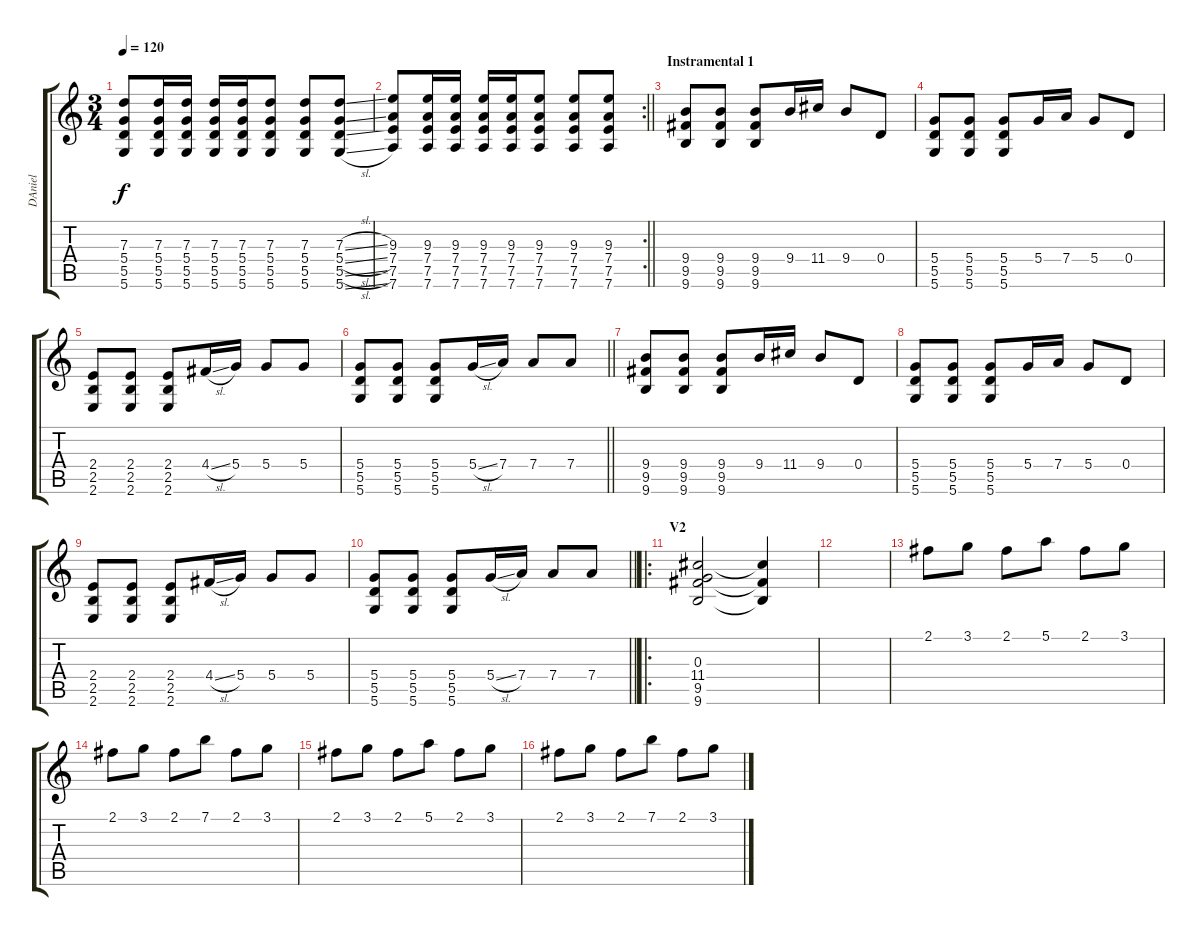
\track ("DAniel" "DAniel") {instrument distortionguitar}
\staff {score tabs}
\tuning (E4 B3 G3 D3 A2 D2) {hide}
\ts (3 4)
\tempo 120
\clef g2
\ks c
(7.3 5.4 5.5 5.6).8{dy f} (7.3 5.4 5.5 5.6).16 (7.3 5.4 5.5 5.6).16 (7.3 5.4 5.5 5.6).16 (7.3 5.4 5.5 5.6).16 (7.3 5.4 5.5 5.6).8 (7.3 5.4 5.5 5.6).8 (7.3{sl} 5.4{sl} 5.5{sl} 5.6{sl}).8 |
\rc 2
\barLineRight lightlight
(9.3 7.4 7.5 7.6).8 (9.3 7.4 7.5 7.6).16 (9.3 7.4 7.5 7.6).16 (9.3 7.4 7.5 7.6).16 (9.3 7.4 7.5 7.6).16 (9.3 7.4 7.5 7.6).8 (9.3 7.4 7.5 7.6).8 (9.3 7.4 7.5 7.6).8 |
\section ("" "Instramental 1")
(9.4 9.5 9.6).8 (9.4 9.5 9.6).8 (9.4 9.5 9.6).8 9.4.16 11.4.16 9.4.8 0.4.8 |
(5.4 5.5 5.6).8 (5.4 5.5 5.6).8 (5.4 5.5 5.6).8 5.4.16 7.4.16 5.4.8 0.4.8 |
(2.4 2.5 2.6).8 (2.4 2.5 2.6).8 (2.4 2.5 2.6).8 4.4{sl}.16 5.4.16 5.4.8 5.4.8 |
\barLineRight lightlight
(5.4 5.5 5.6).8 (5.4 5.5 5.6).8 (5.4 5.5 5.6).8 5.4{sl}.16 7.4.16 7.4.8 7.4.8 |
(9.4 9.5 9.6).8 (9.4 9.5 9.6).8 (9.4 9.5 9.6).8 9.4.16 11.4.16 9.4.8 0.4.8 |
(5.4 5.5 5.6).8 (5.4 5.5 5.6).8 (5.4 5.5 5.6).8 5.4.16 7.4.16 5.4.8 0.4.8 |
(2.4 2.5 2.6).8 (2.4 2.5 2.6).8 (2.4 2.5 2.6).8 4.4{sl}.16 5.4.16 5.4.8 5.4.8 |
\barLineRight lightlight
(5.4 5.5 5.6).8 (5.4 5.5 5.6).8 (5.4 5.5 5.6).8 5.4{sl}.16 7.4.16 7.4.8 7.4.8 |
\ro
\section ("" "V2")
(0.3 11.4 9.5 9.6).2 (11.4{t} 9.5{t} 9.6{t}).4 |
|
2.1.8 3.1.8 2.1.8 5.1.8 2.1.8 3.1.8 |
2.1.8 3.1.8 2.1.8 7.1.8 2.1.8 3.1.8 |
2.1.8 3.1.8 2.1.8 5.1.8 2.1.8 3.1.8 |
2.1.8 3.1.8 2.1.8 7.1.8 2.1.8 3.1.8
